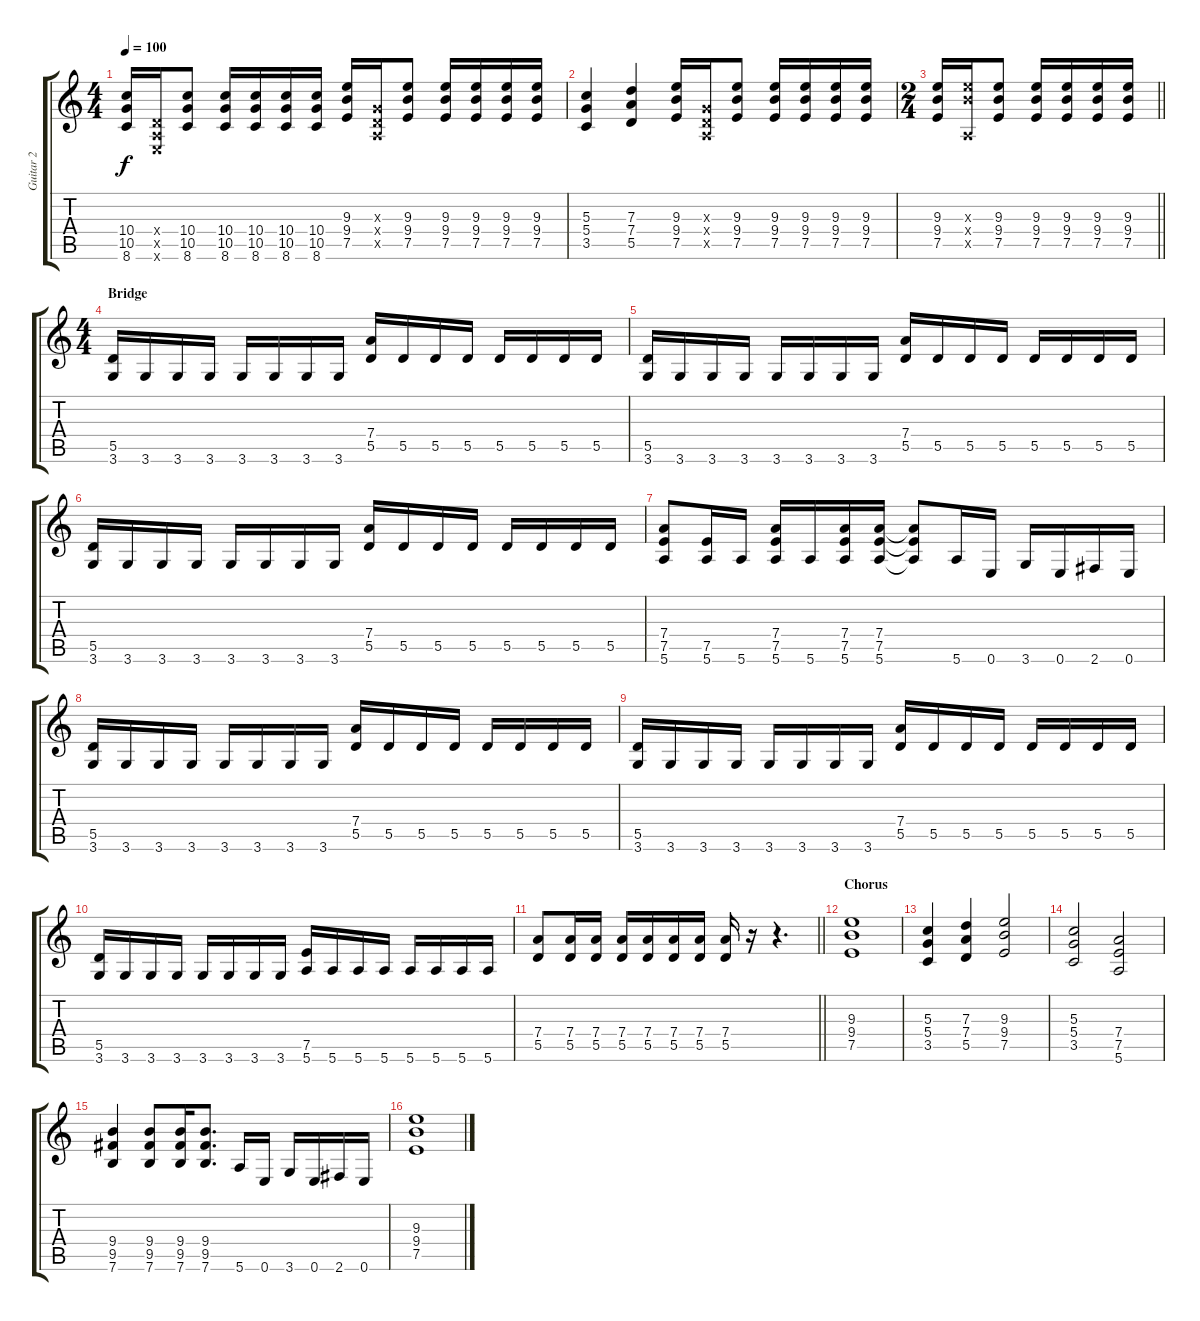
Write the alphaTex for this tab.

\track ("Guitar 2" "Guitar 2") {instrument distortionguitar}
\staff {score tabs}
\tuning (E4 B3 G3 D3 A2 E2) {hide}
\ts (4 4)
\tempo 100
\clef g2
\ks c
(10.4 10.5 8.6).16{dy f} (0.4{x} 0.5{x} 0.6{x}).16 (10.4 10.5 8.6).8 (10.4 10.5 8.6).16 (10.4 10.5 8.6).16 (10.4 10.5 8.6).16 (10.4 10.5 8.6).16 (9.3 9.4 7.5).16 (0.3{x} 0.4{x} 0.5{x}).16 (9.3 9.4 7.5).8 (9.3 9.4 7.5).16 (9.3 9.4 7.5).16 (9.3 9.4 7.5).16 (9.3 9.4 7.5).16 |
(5.3 5.4 3.5).4 (7.3 7.4 5.5).4 (9.3 9.4 7.5).16 (0.3{x} 0.4{x} 0.5{x}).16 (9.3 9.4 7.5).8 (9.3 9.4 7.5).16 (9.3 9.4 7.5).16 (9.3 9.4 7.5).16 (9.3 9.4 7.5).16 |
\ts (2 4)
\barLineRight lightlight
(9.3 9.4 7.5).16 (9.3{x} 9.4{x} 0.5{x}).16 (9.3 9.4 7.5).8 (9.3 9.4 7.5).16 (9.3 9.4 7.5).16 (9.3 9.4 7.5).16 (9.3 9.4 7.5).16 |
\ts (4 4)
\section ("" "Bridge")
(5.5 3.6).16 3.6.16 3.6.16 3.6.16 3.6.16 3.6.16 3.6.16 3.6.16 (7.4 5.5).16 5.5.16 5.5.16 5.5.16 5.5.16 5.5.16 5.5.16 5.5.16 |
(5.5 3.6).16 3.6.16 3.6.16 3.6.16 3.6.16 3.6.16 3.6.16 3.6.16 (7.4 5.5).16 5.5.16 5.5.16 5.5.16 5.5.16 5.5.16 5.5.16 5.5.16 |
(5.5 3.6).16 3.6.16 3.6.16 3.6.16 3.6.16 3.6.16 3.6.16 3.6.16 (7.4 5.5).16 5.5.16 5.5.16 5.5.16 5.5.16 5.5.16 5.5.16 5.5.16 |
(7.4 7.5 5.6).8 (7.5 5.6).16 5.6.16 (7.4 7.5 5.6).16 5.6.16 (7.4 7.5 5.6).16 (7.4 7.5 5.6).16 (7.4{t} 7.5{t} 5.6{t}).8 5.6.16 0.6.16 3.6.16 0.6.16 2.6.16 0.6.16 |
(5.5 3.6).16 3.6.16 3.6.16 3.6.16 3.6.16 3.6.16 3.6.16 3.6.16 (7.4 5.5).16 5.5.16 5.5.16 5.5.16 5.5.16 5.5.16 5.5.16 5.5.16 |
(5.5 3.6).16 3.6.16 3.6.16 3.6.16 3.6.16 3.6.16 3.6.16 3.6.16 (7.4 5.5).16 5.5.16 5.5.16 5.5.16 5.5.16 5.5.16 5.5.16 5.5.16 |
(5.5 3.6).16 3.6.16 3.6.16 3.6.16 3.6.16 3.6.16 3.6.16 3.6.16 (7.5 5.6).16 5.6.16 5.6.16 5.6.16 5.6.16 5.6.16 5.6.16 5.6.16 |
\barLineRight lightlight
(7.4 5.5).8 (7.4 5.5).16 (7.4 5.5).16 (7.4 5.5).16 (7.4 5.5).16 (7.4 5.5).16 (7.4 5.5).16 (7.4 5.5).16 r.16 r.4{d} |
\section ("" "Chorus")
(9.3 9.4 7.5).1 |
(5.3 5.4 3.5).4 (7.3 7.4 5.5).4 (9.3 9.4 7.5).2 |
(5.3 5.4 3.5).2 (7.4 7.5 5.6).2 |
(9.4 9.5 7.6).4 (9.4 9.5 7.6).8 (9.4 9.5 7.6).16 (9.4 9.5 7.6).8{d} 5.6.16 0.6.16 3.6.16 0.6.16 2.6.16 0.6.16 |
(9.3 9.4 7.5).1
